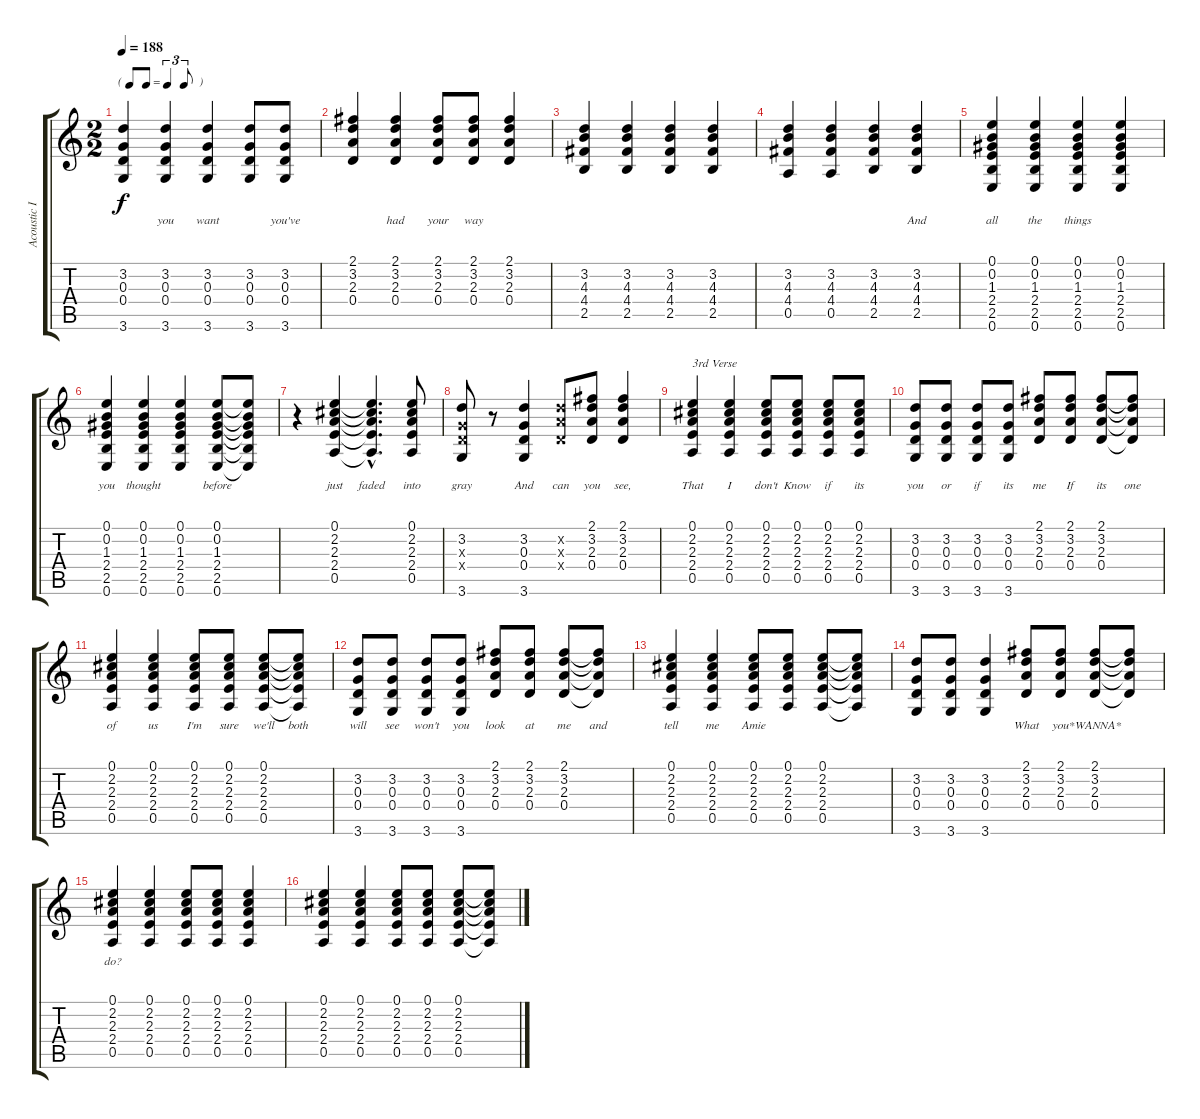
\track ("Acoustic II" "Acoustic I") {instrument acousticguitarsteel}
\staff {score tabs}
\tuning (E4 B3 G3 D3 A2 E2) {hide}
\ts (2 2)
\tf triplet8th
\tempo 188
\clef g2
\ks c
(3.2 0.3 0.4 3.6).4{lyrics (0 "") lyrics (1 "") lyrics (2 "") lyrics (3 "") lyrics (4 "") dy f} (3.2 0.3 0.4 3.6).4{lyrics (0 "you") lyrics (1 "") lyrics (2 "") lyrics (3 "") lyrics (4 "")} (3.2 0.3 0.4 3.6).4{lyrics (0 "want") lyrics (1 "") lyrics (2 "") lyrics (3 "") lyrics (4 "")} (3.2 0.3 0.4 3.6).8{lyrics (0 "") lyrics (1 "") lyrics (2 "") lyrics (3 "") lyrics (4 "")} (3.2 0.3 0.4 3.6).8{lyrics (0 "you've") lyrics (1 "") lyrics (2 "") lyrics (3 "") lyrics (4 "")} |
(2.1 3.2 2.3 0.4).4{lyrics (0 "") lyrics (1 "") lyrics (2 "") lyrics (3 "") lyrics (4 "")} (2.1 3.2 2.3 0.4).4{lyrics (0 "had") lyrics (1 "") lyrics (2 "") lyrics (3 "") lyrics (4 "")} (2.1 3.2 2.3 0.4).8{lyrics (0 "your") lyrics (1 "") lyrics (2 "") lyrics (3 "") lyrics (4 "")} (2.1 3.2 2.3 0.4).8{lyrics (0 "way") lyrics (1 "") lyrics (2 "") lyrics (3 "") lyrics (4 "")} (2.1 3.2 2.3 0.4).4{lyrics (0 "") lyrics (1 "") lyrics (2 "") lyrics (3 "") lyrics (4 "")} |
(3.2 4.3 4.4 2.5).4{lyrics (0 "") lyrics (1 "") lyrics (2 "") lyrics (3 "") lyrics (4 "")} (3.2 4.3 4.4 2.5).4{lyrics (0 "") lyrics (1 "") lyrics (2 "") lyrics (3 "") lyrics (4 "")} (3.2 4.3 4.4 2.5).4{lyrics (0 "") lyrics (1 "") lyrics (2 "") lyrics (3 "") lyrics (4 "")} (3.2 4.3 4.4 2.5).4{lyrics (0 "") lyrics (1 "") lyrics (2 "") lyrics (3 "") lyrics (4 "")} |
(3.2 4.3 4.4 0.5).4{lyrics (0 "") lyrics (1 "") lyrics (2 "") lyrics (3 "") lyrics (4 "")} (3.2 4.3 4.4 0.5).4{lyrics (0 "") lyrics (1 "") lyrics (2 "") lyrics (3 "") lyrics (4 "")} (3.2 4.3 4.4 2.5).4{lyrics (0 "") lyrics (1 "") lyrics (2 "") lyrics (3 "") lyrics (4 "")} (3.2 4.3 4.4 2.5).4{lyrics (0 "And") lyrics (1 "") lyrics (2 "") lyrics (3 "") lyrics (4 "")} |
(0.1 0.2 1.3 2.4 2.5 0.6).4{lyrics (0 "all") lyrics (1 "") lyrics (2 "") lyrics (3 "") lyrics (4 "")} (0.1 0.2 1.3 2.4 2.5 0.6).4{lyrics (0 "the") lyrics (1 "") lyrics (2 "") lyrics (3 "") lyrics (4 "")} (0.1 0.2 1.3 2.4 2.5 0.6).4{lyrics (0 "things") lyrics (1 "") lyrics (2 "") lyrics (3 "") lyrics (4 "")} (0.1 0.2 1.3 2.4 2.5 0.6).4{lyrics (0 "") lyrics (1 "") lyrics (2 "") lyrics (3 "") lyrics (4 "")} |
(0.1 0.2 1.3 2.4 2.5 0.6).4{lyrics (0 "you") lyrics (1 "") lyrics (2 "") lyrics (3 "") lyrics (4 "")} (0.1 0.2 1.3 2.4 2.5 0.6).4{lyrics (0 "thought") lyrics (1 "") lyrics (2 "") lyrics (3 "") lyrics (4 "")} (0.1 0.2 1.3 2.4 2.5 0.6).4{lyrics (0 "") lyrics (1 "") lyrics (2 "") lyrics (3 "") lyrics (4 "")} (0.1 0.2 1.3 2.4 2.5 0.6).8{lyrics (0 "before") lyrics (1 "") lyrics (2 "") lyrics (3 "") lyrics (4 "")} (0.1{t} 0.2{t} 1.3{t} 2.4{t} 2.5{t} 0.6{t}).8{lyrics (0 "") lyrics (1 "") lyrics (2 "") lyrics (3 "") lyrics (4 "")} |
r.4 (0.1 2.2 2.3 2.4 0.5).4{lyrics (0 "just") lyrics (1 "") lyrics (2 "") lyrics (3 "") lyrics (4 "")} (0.1{hac t} 2.2{hac t} 2.3{hac t} 2.4{hac t} 0.5{hac t}).4{d lyrics (0 "faded") lyrics (1 "") lyrics (2 "") lyrics (3 "") lyrics (4 "")} (0.1 2.2 2.3 2.4 0.5).8{lyrics (0 "into") lyrics (1 "") lyrics (2 "") lyrics (3 "") lyrics (4 "")} |
(3.2 0.3{x} 0.4{x} 3.6).8{lyrics (0 "gray") lyrics (1 "") lyrics (2 "") lyrics (3 "") lyrics (4 "")} r.8 (3.2 0.3 0.4 3.6).4{lyrics (0 "And") lyrics (1 "") lyrics (2 "") lyrics (3 "") lyrics (4 "")} (3.2{x} 2.3{x} 0.4{x}).8{lyrics (0 "can") lyrics (1 "") lyrics (2 "") lyrics (3 "") lyrics (4 "")} (2.1 3.2 2.3 0.4).8{lyrics (0 "you") lyrics (1 "") lyrics (2 "") lyrics (3 "") lyrics (4 "")} (2.1 3.2 2.3 0.4).4{lyrics (0 "see,") lyrics (1 "") lyrics (2 "") lyrics (3 "") lyrics (4 "")} |
(0.1 2.2 2.3 2.4 0.5).4{txt "3rd Verse" lyrics (0 "That") lyrics (1 "") lyrics (2 "") lyrics (3 "") lyrics (4 "")} (0.1 2.2 2.3 2.4 0.5).4{lyrics (0 "I") lyrics (1 "") lyrics (2 "") lyrics (3 "") lyrics (4 "")} (0.1 2.2 2.3 2.4 0.5).8{lyrics (0 "don't") lyrics (1 "") lyrics (2 "") lyrics (3 "") lyrics (4 "")} (0.1 2.2 2.3 2.4 0.5).8{lyrics (0 "Know") lyrics (1 "") lyrics (2 "") lyrics (3 "") lyrics (4 "")} (0.1 2.2 2.3 2.4 0.5).8{lyrics (0 "if") lyrics (1 "") lyrics (2 "") lyrics (3 "") lyrics (4 "")} (0.1 2.2 2.3 2.4 0.5).8{lyrics (0 "its") lyrics (1 "") lyrics (2 "") lyrics (3 "") lyrics (4 "")} |
(3.2 0.3 0.4 3.6).8{lyrics (0 "you") lyrics (1 "") lyrics (2 "") lyrics (3 "") lyrics (4 "")} (3.2 0.3 0.4 3.6).8{lyrics (0 "or") lyrics (1 "") lyrics (2 "") lyrics (3 "") lyrics (4 "")} (3.2 0.3 0.4 3.6).8{lyrics (0 "if") lyrics (1 "") lyrics (2 "") lyrics (3 "") lyrics (4 "")} (3.2 0.3 0.4 3.6).8{lyrics (0 "its") lyrics (1 "") lyrics (2 "") lyrics (3 "") lyrics (4 "")} (2.1 3.2 2.3 0.4).8{lyrics (0 "me") lyrics (1 "") lyrics (2 "") lyrics (3 "") lyrics (4 "")} (2.1 3.2 2.3 0.4).8{lyrics (0 "If") lyrics (1 "") lyrics (2 "") lyrics (3 "") lyrics (4 "")} (2.1 3.2 2.3 0.4).8{lyrics (0 "its") lyrics (1 "") lyrics (2 "") lyrics (3 "") lyrics (4 "")} (2.1{t} 3.2{t} 2.3{t} 0.4{t}).8{lyrics (0 "one") lyrics (1 "") lyrics (2 "") lyrics (3 "") lyrics (4 "")} |
(0.1 2.2 2.3 2.4 0.5).4{lyrics (0 "of") lyrics (1 "") lyrics (2 "") lyrics (3 "") lyrics (4 "")} (0.1 2.2 2.3 2.4 0.5).4{lyrics (0 "us") lyrics (1 "") lyrics (2 "") lyrics (3 "") lyrics (4 "")} (0.1 2.2 2.3 2.4 0.5).8{lyrics (0 "I'm") lyrics (1 "") lyrics (2 "") lyrics (3 "") lyrics (4 "")} (0.1 2.2 2.3 2.4 0.5).8{lyrics (0 "sure") lyrics (1 "") lyrics (2 "") lyrics (3 "") lyrics (4 "")} (0.1 2.2 2.3 2.4 0.5).8{lyrics (0 "we'll") lyrics (1 "") lyrics (2 "") lyrics (3 "") lyrics (4 "")} (0.1{t} 2.2{t} 2.3{t} 2.4{t} 0.5{t}).8{lyrics (0 "both") lyrics (1 "") lyrics (2 "") lyrics (3 "") lyrics (4 "")} |
(3.2 0.3 0.4 3.6).8{lyrics (0 "will") lyrics (1 "") lyrics (2 "") lyrics (3 "") lyrics (4 "")} (3.2 0.3 0.4 3.6).8{lyrics (0 "see") lyrics (1 "") lyrics (2 "") lyrics (3 "") lyrics (4 "")} (3.2 0.3 0.4 3.6).8{lyrics (0 "won't") lyrics (1 "") lyrics (2 "") lyrics (3 "") lyrics (4 "")} (3.2 0.3 0.4 3.6).8{lyrics (0 "you") lyrics (1 "") lyrics (2 "") lyrics (3 "") lyrics (4 "")} (2.1 3.2 2.3 0.4).8{lyrics (0 "look") lyrics (1 "") lyrics (2 "") lyrics (3 "") lyrics (4 "")} (2.1 3.2 2.3 0.4).8{lyrics (0 "at") lyrics (1 "") lyrics (2 "") lyrics (3 "") lyrics (4 "")} (2.1 3.2 2.3 0.4).8{lyrics (0 "me") lyrics (1 "") lyrics (2 "") lyrics (3 "") lyrics (4 "")} (2.1{t} 3.2{t} 2.3{t} 0.4{t}).8{lyrics (0 "and") lyrics (1 "") lyrics (2 "") lyrics (3 "") lyrics (4 "")} |
(0.1 2.2 2.3 2.4 0.5).4{lyrics (0 "tell") lyrics (1 "") lyrics (2 "") lyrics (3 "") lyrics (4 "")} (0.1 2.2 2.3 2.4 0.5).4{lyrics (0 "me") lyrics (1 "") lyrics (2 "") lyrics (3 "") lyrics (4 "")} (0.1 2.2 2.3 2.4 0.5).8{lyrics (0 "Amie") lyrics (1 "") lyrics (2 "") lyrics (3 "") lyrics (4 "")} (0.1 2.2 2.3 2.4 0.5).8{lyrics (0 "") lyrics (1 "") lyrics (2 "") lyrics (3 "") lyrics (4 "")} (0.1 2.2 2.3 2.4 0.5).8{lyrics (0 "") lyrics (1 "") lyrics (2 "") lyrics (3 "") lyrics (4 "")} (0.1{t} 2.2{t} 2.3{t} 2.4{t} 0.5{t}).8{lyrics (0 "") lyrics (1 "") lyrics (2 "") lyrics (3 "") lyrics (4 "")} |
(3.2 0.3 0.4 3.6).8{lyrics (0 "") lyrics (1 "") lyrics (2 "") lyrics (3 "") lyrics (4 "")} (3.2 0.3 0.4 3.6).8{lyrics (0 "") lyrics (1 "") lyrics (2 "") lyrics (3 "") lyrics (4 "")} (3.2 0.3 0.4 3.6).4{lyrics (0 "") lyrics (1 "") lyrics (2 "") lyrics (3 "") lyrics (4 "")} (2.1 3.2 2.3 0.4).8{lyrics (0 "What") lyrics (1 "") lyrics (2 "") lyrics (3 "") lyrics (4 "")} (2.1 3.2 2.3 0.4).8{lyrics (0 "you") lyrics (1 "") lyrics (2 "") lyrics (3 "") lyrics (4 "")} (2.1 3.2 2.3 0.4).8{lyrics (0 "*WANNA*") lyrics (1 "") lyrics (2 "") lyrics (3 "") lyrics (4 "")} (2.1{t} 3.2{t} 2.3{t} 0.4{t}).8{lyrics (0 "") lyrics (1 "") lyrics (2 "") lyrics (3 "") lyrics (4 "")} |
(0.1 2.2 2.3 2.4 0.5).4{lyrics (0 "do?") lyrics (1 "") lyrics (2 "") lyrics (3 "") lyrics (4 "")} (0.1 2.2 2.3 2.4 0.5).4{lyrics (0 "") lyrics (1 "") lyrics (2 "") lyrics (3 "") lyrics (4 "")} (0.1 2.2 2.3 2.4 0.5).8{lyrics (0 "") lyrics (1 "") lyrics (2 "") lyrics (3 "") lyrics (4 "")} (0.1 2.2 2.3 2.4 0.5).8{lyrics (0 "") lyrics (1 "") lyrics (2 "") lyrics (3 "") lyrics (4 "")} (0.1 2.2 2.3 2.4 0.5).4{lyrics (0 "") lyrics (1 "") lyrics (2 "") lyrics (3 "") lyrics (4 "")} |
(0.1 2.2 2.3 2.4 0.5).4{lyrics (0 "") lyrics (1 "") lyrics (2 "") lyrics (3 "") lyrics (4 "")} (0.1 2.2 2.3 2.4 0.5).4{lyrics (0 "") lyrics (1 "") lyrics (2 "") lyrics (3 "") lyrics (4 "")} (0.1 2.2 2.3 2.4 0.5).8{lyrics (0 "") lyrics (1 "") lyrics (2 "") lyrics (3 "") lyrics (4 "")} (0.1 2.2 2.3 2.4 0.5).8{lyrics (0 "") lyrics (1 "") lyrics (2 "") lyrics (3 "") lyrics (4 "")} (0.1 2.2 2.3 2.4 0.5).8{lyrics (0 "") lyrics (1 "") lyrics (2 "") lyrics (3 "") lyrics (4 "")} (0.1{t} 2.2{t} 2.3{t} 2.4{t} 0.5{t}).8{lyrics (0 "") lyrics (1 "") lyrics (2 "") lyrics (3 "") lyrics (4 "")}
